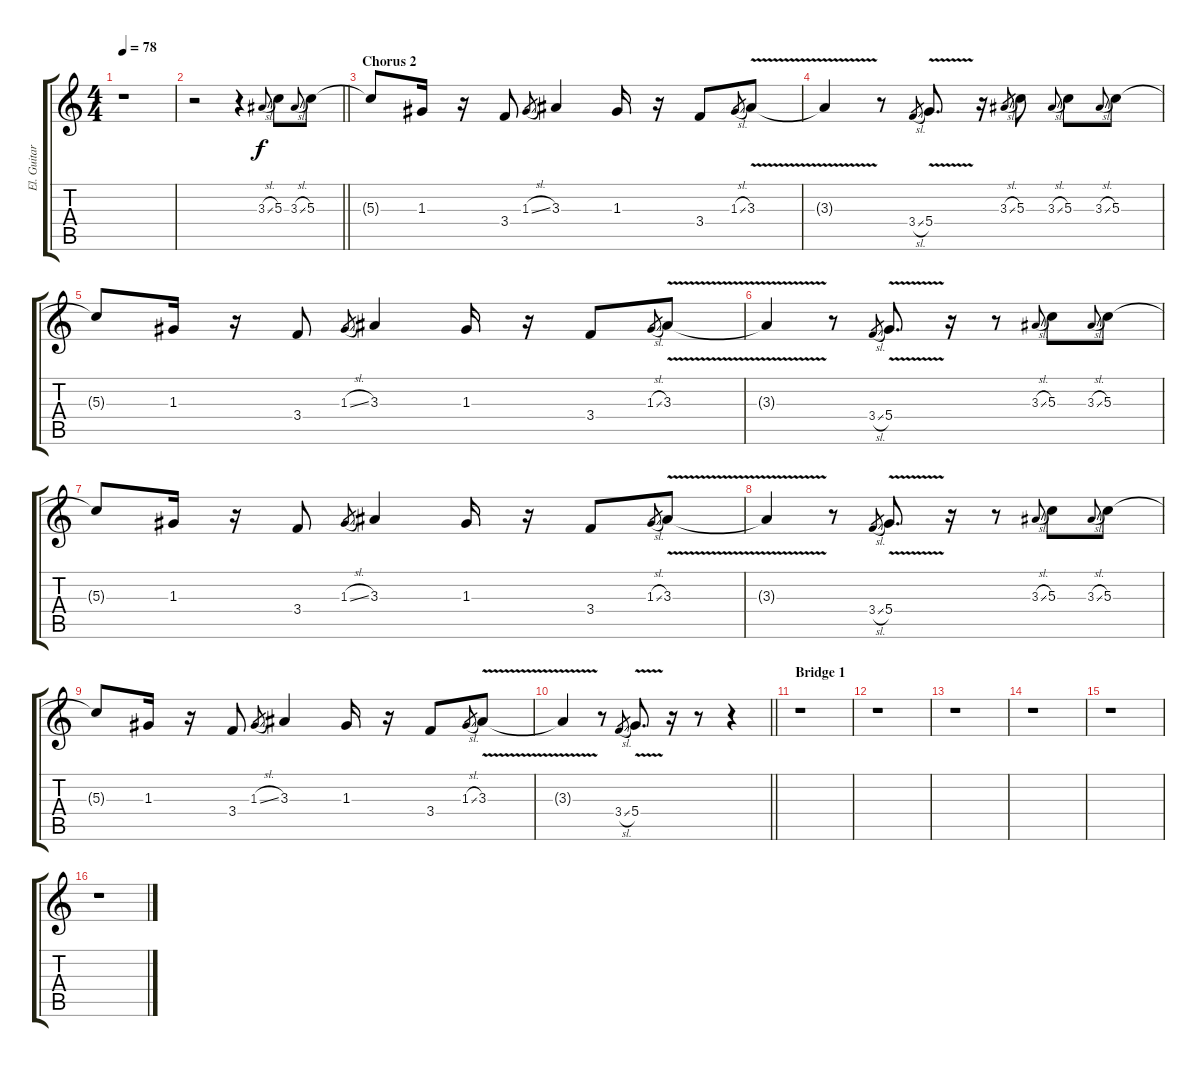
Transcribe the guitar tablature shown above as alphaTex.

\track ("El. Guitar" "El. Guitar") {instrument overdrivenguitar}
\staff {score tabs}
\tuning (E4 B3 G3 D3 A2 E2) {hide}
\ts (4 4)
\tempo 78
\clef g2
\ks c
r.1{dy f} |
\barLineRight lightlight
r.2 r.4 3.3{sl}.8{gr onbeat} 5.3.8 3.3{sl}.8{gr onbeat} 5.3.8 |
\section ("" "Chorus 2")
5.3{t}.8 1.3.16 r.16 3.4.8 1.3{sl}.8{gr} 3.3.4 1.3.16 r.16 3.4.8 1.3{sl}.8{gr} 3.3{v}.8 |
3.3{t}.4 r.8 3.4{sl}.8{gr} 5.4{v}.8{d} r.16 3.3{sl}.8{gr} 5.3.8 3.3{sl}.8{gr onbeat} 5.3.8 3.3{sl}.8{gr onbeat} 5.3.8 |
5.3{t}.8 1.3.16 r.16 3.4.8 1.3{sl}.8{gr} 3.3.4 1.3.16 r.16 3.4.8 1.3{sl}.8{gr} 3.3{v}.8 |
3.3{t}.4 r.8 3.4{sl}.8{gr} 5.4{v}.8{d} r.16 r.8 3.3{sl}.8{gr onbeat} 5.3.8 3.3{sl}.8{gr onbeat} 5.3.8 |
5.3{t}.8 1.3.16 r.16 3.4.8 1.3{sl}.8{gr} 3.3.4 1.3.16 r.16 3.4.8 1.3{sl}.8{gr} 3.3{v}.8 |
3.3{t}.4 r.8 3.4{sl}.8{gr} 5.4{v}.8{d} r.16 r.8 3.3{sl}.8{gr onbeat} 5.3.8 3.3{sl}.8{gr onbeat} 5.3.8 |
5.3{t}.8 1.3.16 r.16 3.4.8 1.3{sl}.8{gr} 3.3.4 1.3.16 r.16 3.4.8 1.3{sl}.8{gr} 3.3{v}.8 |
\barLineRight lightlight
3.3{t}.4 r.8 3.4{sl}.8{gr} 5.4{v}.8{d} r.16 r.8 r.4 |
\section ("" "Bridge 1")
r.1 |
r.1 |
r.1 |
r.1 |
r.1 |
r.1
